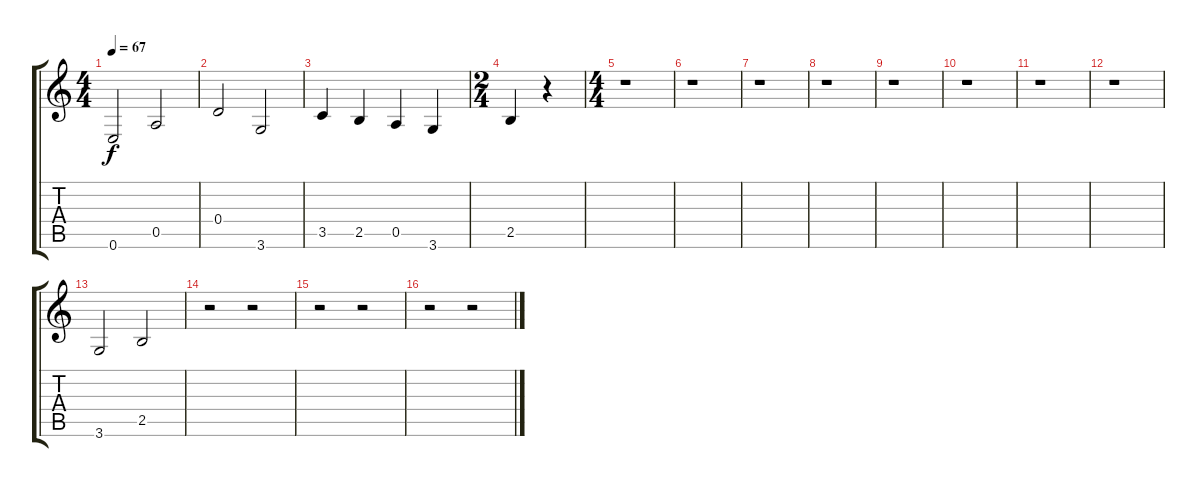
\track "" {instrument fretlessbass}
\staff {score tabs}
\tuning (E4 B3 G3 D3 A2 E2) {hide}
\ts (4 4)
\tempo 67
\clef g2
\ks c
0.6.2{dy f} 0.5.2 |
0.4.2 3.6.2 |
3.5.4 2.5.4 0.5.4 3.6.4 |
\ts (2 4)
2.5.4 r.4 |
\ts (4 4)
r.1 |
r.1 |
r.1 |
r.1 |
r.1 |
r.1 |
r.1 |
r.1 |
3.6.2 2.5.2 |
r.2 r.2 |
r.2 r.2 |
r.2 r.2
